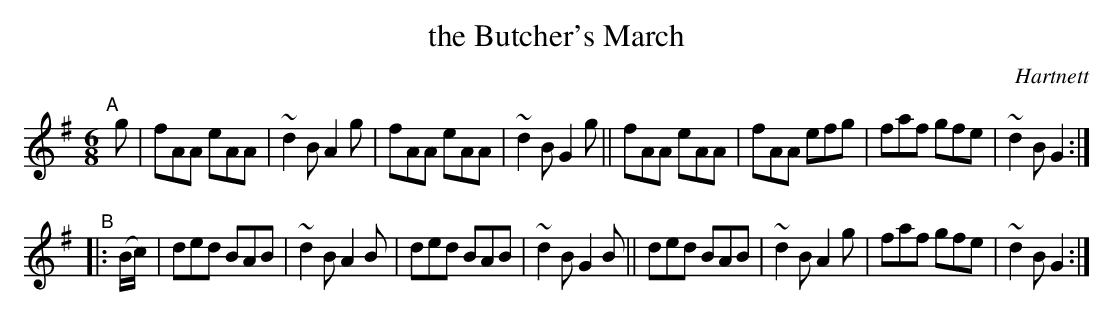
X:1
T: the Butcher's March
O: Hartnett
M: 6/8
L: 1/8
K: G
"^A"[|] g |\
fAA eAA | ~d2B A2g | fAA eAA | ~d2B G2g ||\
fAA eAA | fAA efg | faf gfe | ~d2B G2 :|
"^B"|: (B/c/) |\
ded BAB | ~d2B A2B | ded BAB | ~d2B G2B ||\
ded BAB | ~d2B A2g | faf gfe | ~d2B G2 :|
